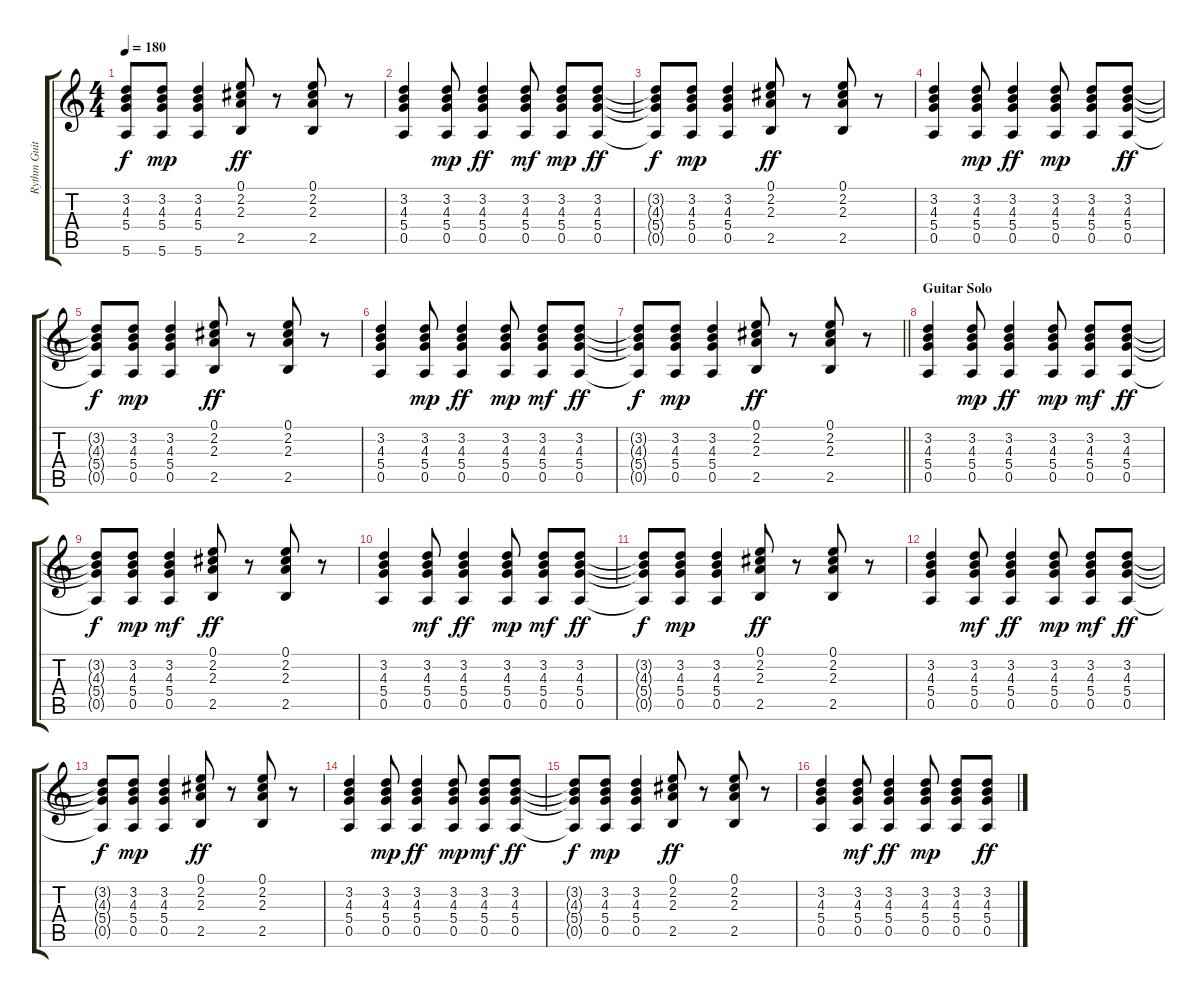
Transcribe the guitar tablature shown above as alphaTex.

\track ("Rythm Guitar" "Rythm Guit") {instrument acousticguitarsteel}
\staff {score tabs}
\tuning (E4 B3 G3 D3 A2 E2) {hide}
\ts (4 4)
\tempo 180
\clef g2
\ks c
(3.2{t} 4.3{t} 5.4{t} 5.6{t}).8{dy f} (3.2 4.3 5.4 5.6).8{dy mp} (3.2 4.3 5.4 5.6).4 (0.1 2.2 2.3 2.5).8{dy ff} r.8 (0.1 2.2 2.3 2.5).8 r.8 |
(3.2 4.3 5.4 0.5).4 (3.2 4.3 5.4 0.5).8{dy mp} (3.2 4.3 5.4 0.5).4{dy ff} (3.2 4.3 5.4 0.5).8{dy mf} (3.2 4.3 5.4 0.5).8{dy mp} (3.2 4.3 5.4 0.5).8{dy ff} |
(3.2{t} 4.3{t} 5.4{t} 0.5{t}).8{dy f} (3.2 4.3 5.4 0.5).8{dy mp} (3.2 4.3 5.4 0.5).4 (0.1 2.2 2.3 2.5).8{dy ff} r.8 (0.1 2.2 2.3 2.5).8 r.8 |
(3.2 4.3 5.4 0.5).4 (3.2 4.3 5.4 0.5).8{dy mp} (3.2 4.3 5.4 0.5).4{dy ff} (3.2 4.3 5.4 0.5).8{dy mp} (3.2 4.3 5.4 0.5).8 (3.2 4.3 5.4 0.5).8{dy ff} |
(3.2{t} 4.3{t} 5.4{t} 0.5{t}).8{dy f} (3.2 4.3 5.4 0.5).8{dy mp} (3.2 4.3 5.4 0.5).4 (0.1 2.2 2.3 2.5).8{dy ff} r.8 (0.1 2.2 2.3 2.5).8 r.8 |
(3.2 4.3 5.4 0.5).4 (3.2 4.3 5.4 0.5).8{dy mp} (3.2 4.3 5.4 0.5).4{dy ff} (3.2 4.3 5.4 0.5).8{dy mp} (3.2 4.3 5.4 0.5).8{dy mf} (3.2 4.3 5.4 0.5).8{dy ff} |
\barLineRight lightlight
(3.2{t} 4.3{t} 5.4{t} 0.5{t}).8{dy f} (3.2 4.3 5.4 0.5).8{dy mp} (3.2 4.3 5.4 0.5).4 (0.1 2.2 2.3 2.5).8{dy ff} r.8 (0.1 2.2 2.3 2.5).8 r.8 |
\section ("" "Guitar Solo")
(3.2 4.3 5.4 0.5).4 (3.2 4.3 5.4 0.5).8{dy mp} (3.2 4.3 5.4 0.5).4{dy ff} (3.2 4.3 5.4 0.5).8{dy mp} (3.2 4.3 5.4 0.5).8{dy mf} (3.2 4.3 5.4 0.5).8{dy ff} |
(3.2{t} 4.3{t} 5.4{t} 0.5{t}).8{dy f} (3.2 4.3 5.4 0.5).8{dy mp} (3.2 4.3 5.4 0.5).4{dy mf} (0.1 2.2 2.3 2.5).8{dy ff} r.8 (0.1 2.2 2.3 2.5).8 r.8 |
(3.2 4.3 5.4 0.5).4 (3.2 4.3 5.4 0.5).8{dy mf} (3.2 4.3 5.4 0.5).4{dy ff} (3.2 4.3 5.4 0.5).8{dy mp} (3.2 4.3 5.4 0.5).8{dy mf} (3.2 4.3 5.4 0.5).8{dy ff} |
(3.2{t} 4.3{t} 5.4{t} 0.5{t}).8{dy f} (3.2 4.3 5.4 0.5).8{dy mp} (3.2 4.3 5.4 0.5).4 (0.1 2.2 2.3 2.5).8{dy ff} r.8 (0.1 2.2 2.3 2.5).8 r.8 |
(3.2 4.3 5.4 0.5).4 (3.2 4.3 5.4 0.5).8{dy mf} (3.2 4.3 5.4 0.5).4{dy ff} (3.2 4.3 5.4 0.5).8{dy mp} (3.2 4.3 5.4 0.5).8{dy mf} (3.2 4.3 5.4 0.5).8{dy ff} |
(3.2{t} 4.3{t} 5.4{t} 0.5{t}).8{dy f} (3.2 4.3 5.4 0.5).8{dy mp} (3.2 4.3 5.4 0.5).4 (0.1 2.2 2.3 2.5).8{dy ff} r.8 (0.1 2.2 2.3 2.5).8 r.8 |
(3.2 4.3 5.4 0.5).4 (3.2 4.3 5.4 0.5).8{dy mp} (3.2 4.3 5.4 0.5).4{dy ff} (3.2 4.3 5.4 0.5).8{dy mp} (3.2 4.3 5.4 0.5).8{dy mf} (3.2 4.3 5.4 0.5).8{dy ff} |
(3.2{t} 4.3{t} 5.4{t} 0.5{t}).8{dy f} (3.2 4.3 5.4 0.5).8{dy mp} (3.2 4.3 5.4 0.5).4 (0.1 2.2 2.3 2.5).8{dy ff} r.8 (0.1 2.2 2.3 2.5).8 r.8 |
(3.2 4.3 5.4 0.5).4 (3.2 4.3 5.4 0.5).8{dy mf} (3.2 4.3 5.4 0.5).4{dy ff} (3.2 4.3 5.4 0.5).8{dy mp} (3.2 4.3 5.4 0.5).8 (3.2 4.3 5.4 0.5).8{dy ff}
